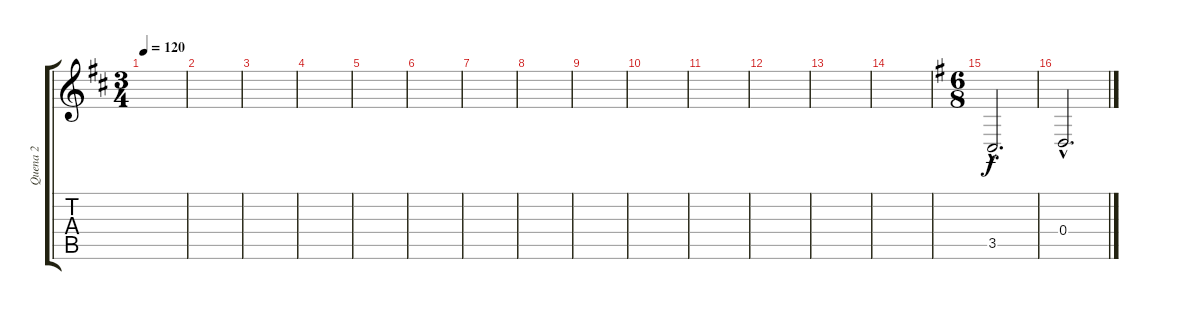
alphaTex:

\track ("Quena 2" "Quena 2") {instrument panflute}
\staff {score tabs}
\tuning (E4 B3 G3 D3 A2 E2) {hide}
\ts (3 4)
\tempo 120
\clef g2
\ks d
|
|
|
|
|
|
|
|
|
|
|
|
|
|
\ts (6 8)
\ks g
3.5{hac}.2{d} |
0.4{hac}.2{d}
